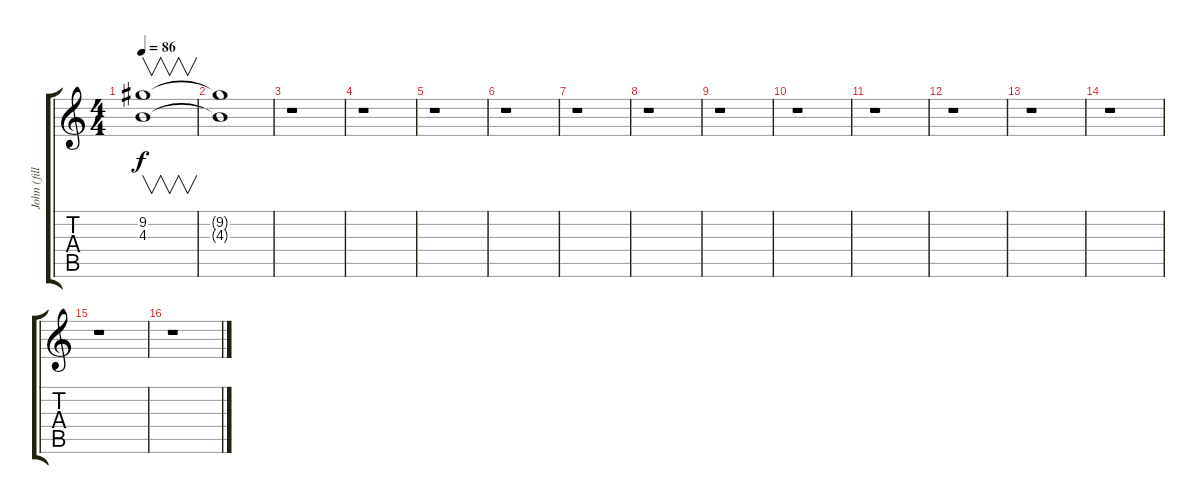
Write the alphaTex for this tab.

\track ("John (fills)" "John (fill") {instrument electricguitarjazz}
\staff {score tabs}
\tuning (E4 B3 G3 D3 A2 E2) {hide}
\ts (4 4)
\tempo 86
\clef g2
\ks c
(9.2 4.3).1{v dy f} |
(9.2{t} 4.3{t}).1 |
r.1 |
r.1 |
r.1 |
r.1 |
r.1 |
r.1 |
r.1 |
r.1 |
r.1 |
r.1 |
r.1 |
r.1 |
r.1 |
r.1
